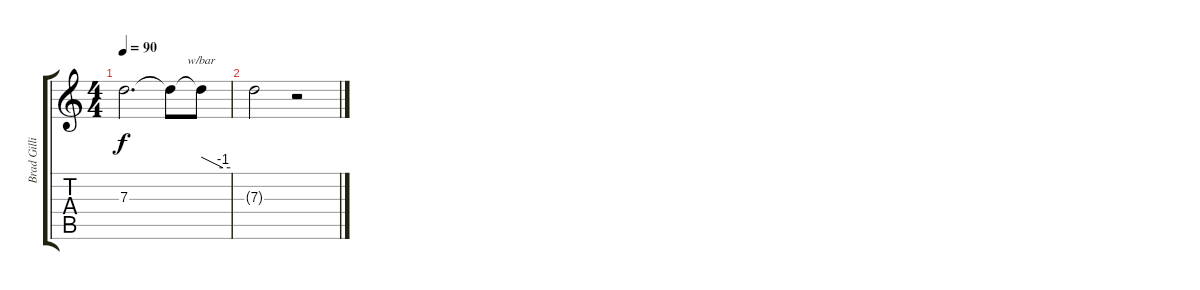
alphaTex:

\track ("Brad Gillis Lead" "Brad Gilli") {instrument distortionguitar}
\staff {score tabs}
\tuning (E4 B3 G3 D3 A2 E2) {hide}
\ts (4 4)
\tempo 90
\clef g2
\ks c
7.3{t}.2{d dy f} 7.3{t}.8 7.3{t}.8{tbe (custom default 0 0 45 -4 60 -4)} |
7.3{t}.2 r.2
